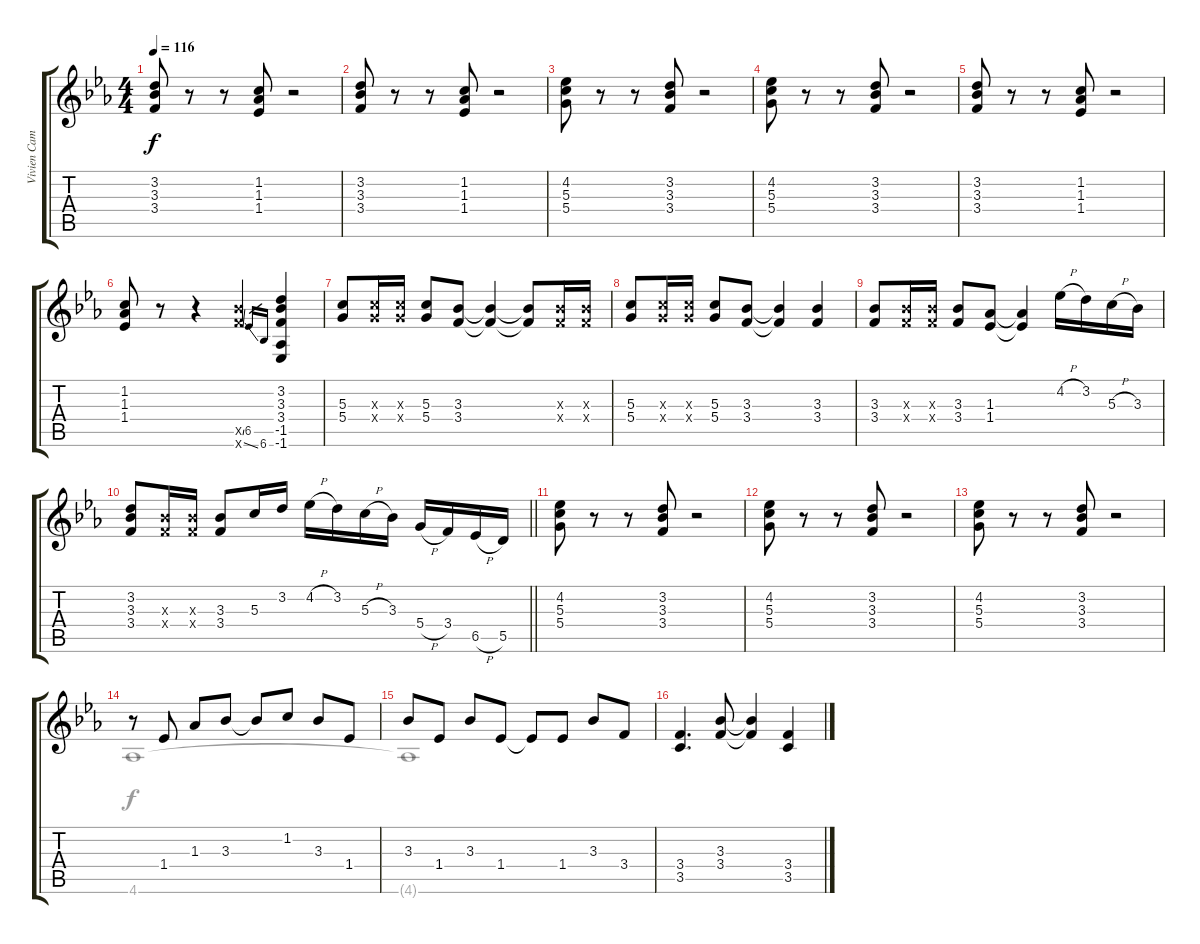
\track ("Vivien Campbell II" "Vivien Cam") {instrument overdrivenguitar}
\staff {score tabs}
\tuning (E4 B3 G3 D3 A2 E2) {hide}
\voice
\ts (4 4)
\tempo 116
\clef g2
\ks eb
(3.2 3.3 3.4).8{dy f} r.8 r.8 (1.2 1.3 1.4).8 r.2 |
(3.2 3.3 3.4).8 r.8 r.8 (1.2 1.3 1.4).8 r.2 |
(4.2 5.3 5.4).8 r.8 r.8 (3.2 3.3 3.4).8 r.2 |
(4.2 5.3 5.4).8 r.8 r.8 (3.2 3.3 3.4).8 r.2 |
(3.2 3.3 3.4).8 r.8 r.8 (1.2 1.3 1.4).8 r.2 |
(1.2 1.3 1.4).8 r.8 r.4 (13.5{ss x} 13.6{ss x}).4 6.5.16{gr} 6.6.16{gr} (3.2 3.3 3.4 -1.5 -1.6).4 |
(5.3 5.4).8 (5.3{x} 5.4{x}).16 (5.3{x} 5.4{x}).16 (5.3 5.4).8 (3.3 3.4).8 (3.3{t} 3.4{t}).4 (3.3{t} 3.4{t}).8 (3.3{x} 3.4{x}).16 (3.3{x} 3.4{x}).16 |
(5.3 5.4).8 (5.3{x} 5.4{x}).16 (5.3{x} 5.4{x}).16 (5.3 5.4).8 (3.3 3.4).8 (3.3{t} 3.4{t}).4 (3.3 3.4).4 |
(3.3 3.4).8 (3.3{x} 3.4{x}).16 (3.3{x} 3.4{x}).16 (3.3 3.4).8 (1.3 1.4).8 (1.3{t} 1.4{t}).4 4.2{h}.16 3.2.16 5.3{h}.16 3.3.16 |
\barLineRight lightlight
(3.2 3.3 3.4).8 (3.3{x} 3.4{x}).16 (3.3{x} 3.4{x}).16 (3.3 3.4).8 5.3.16 3.2.16 4.2{h}.16 3.2.16 5.3{h}.16 3.3.16 5.4{h}.16 3.4.16 6.5{h}.16 5.5.16 |
(4.2 5.3 5.4).8 r.8 r.8 (3.2 3.3 3.4).8 r.2 |
(4.2 5.3 5.4).8 r.8 r.8 (3.2 3.3 3.4).8 r.2 |
(4.2 5.3 5.4).8 r.8 r.8 (3.2 3.3 3.4).8 r.2 |
r.8 1.4.8 1.3.8 3.3.8 3.3{t}.8 1.2.8 3.3.8 1.4.8 |
3.3.8 1.4.8 3.3.8 1.4.8 1.4{t}.8 1.4.8 3.3.8 3.4.8 |
(3.4 3.5).4{d} (3.3 3.4).8 (3.3{t} 3.4{t}).4 (3.4 3.5).4
\voice
\clef g2
\ottava regular
\simile none
\ks eb
|
|
|
|
|
|
|
|
|
\barLineRight lightlight
|
|
|
|
4.6.1 |
4.6{t}.1 |
